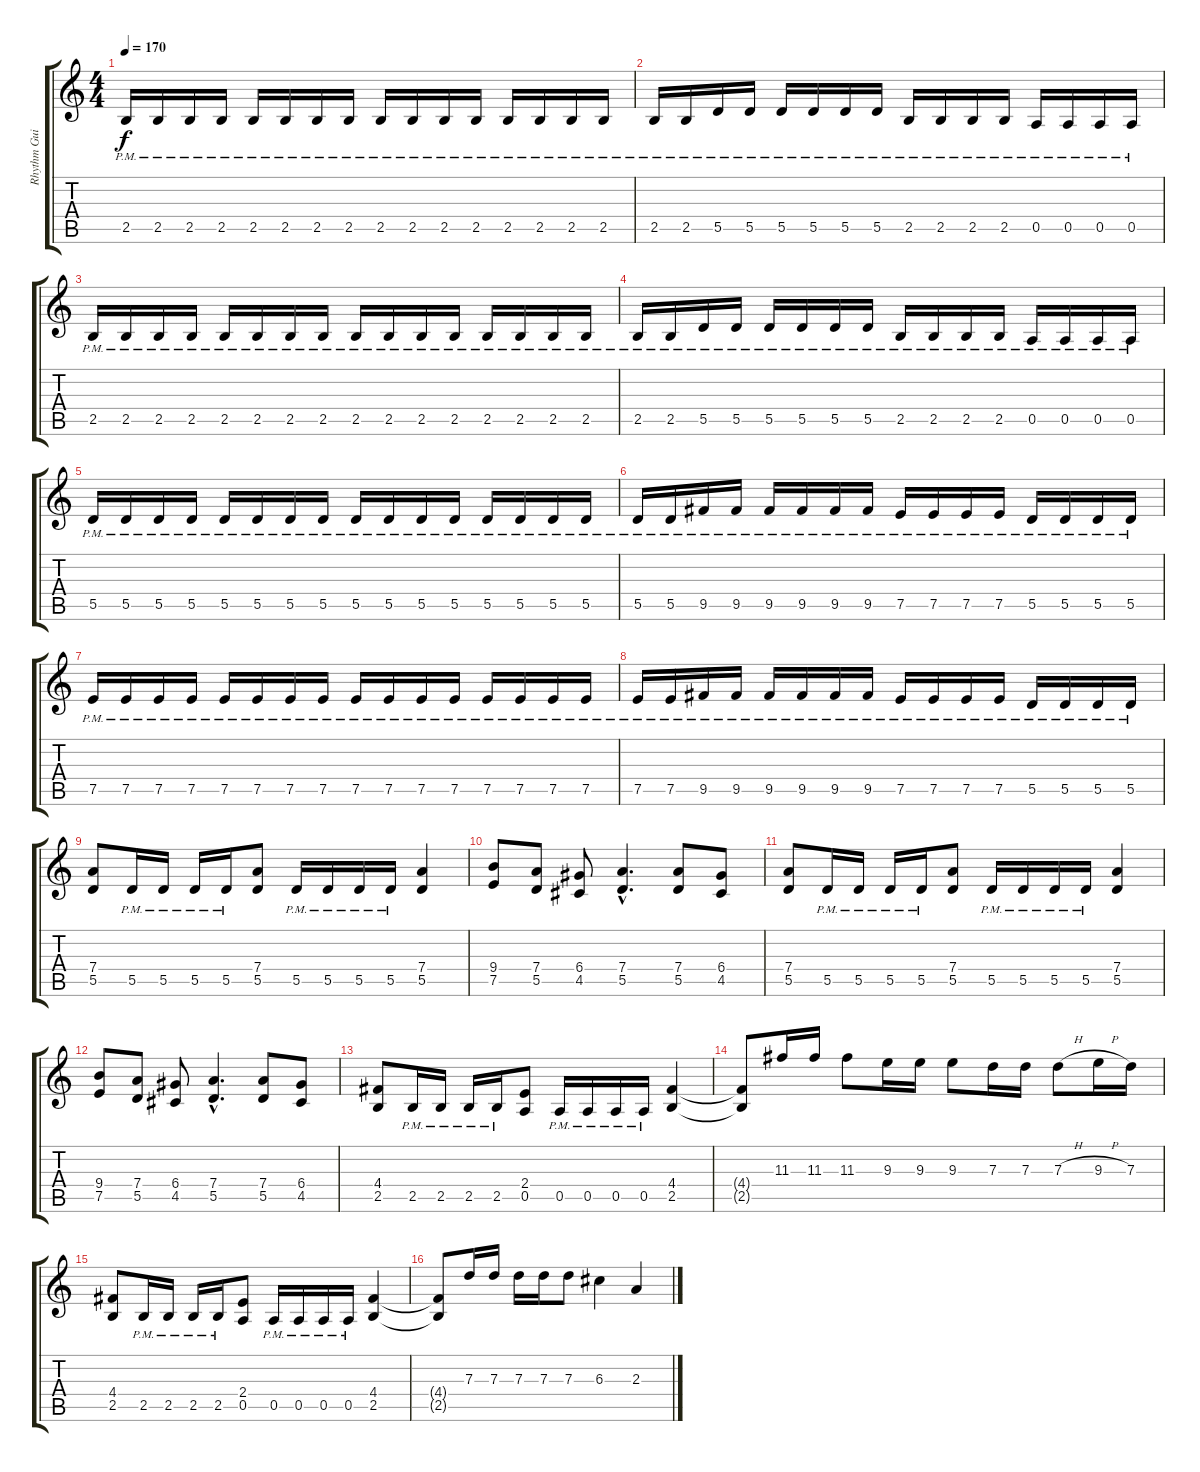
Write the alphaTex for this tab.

\track ("Rhythm Guitar" "Rhythm Gui") {instrument distortionguitar}
\staff {score tabs}
\tuning (E4 B3 G3 D3 A2 E2) {hide}
\ts (4 4)
\tempo 170
\clef g2
\ks c
2.5{pm}.16{dy f} 2.5{pm}.16 2.5{pm}.16 2.5{pm}.16 2.5{pm}.16 2.5{pm}.16 2.5{pm}.16 2.5{pm}.16 2.5{pm}.16 2.5{pm}.16 2.5{pm}.16 2.5{pm}.16 2.5{pm}.16 2.5{pm}.16 2.5{pm}.16 2.5{pm}.16 |
2.5{pm}.16 2.5{pm}.16 5.5{pm}.16 5.5{pm}.16 5.5{pm}.16 5.5{pm}.16 5.5{pm}.16 5.5{pm}.16 2.5{pm}.16 2.5{pm}.16 2.5{pm}.16 2.5{pm}.16 0.5{pm}.16 0.5{pm}.16 0.5{pm}.16 0.5{pm}.16 |
2.5{pm}.16 2.5{pm}.16 2.5{pm}.16 2.5{pm}.16 2.5{pm}.16 2.5{pm}.16 2.5{pm}.16 2.5{pm}.16 2.5{pm}.16 2.5{pm}.16 2.5{pm}.16 2.5{pm}.16 2.5{pm}.16 2.5{pm}.16 2.5{pm}.16 2.5{pm}.16 |
2.5{pm}.16 2.5{pm}.16 5.5{pm}.16 5.5{pm}.16 5.5{pm}.16 5.5{pm}.16 5.5{pm}.16 5.5{pm}.16 2.5{pm}.16 2.5{pm}.16 2.5{pm}.16 2.5{pm}.16 0.5{pm}.16 0.5{pm}.16 0.5{pm}.16 0.5{pm}.16 |
5.5{pm}.16 5.5{pm}.16 5.5{pm}.16 5.5{pm}.16 5.5{pm}.16 5.5{pm}.16 5.5{pm}.16 5.5{pm}.16 5.5{pm}.16 5.5{pm}.16 5.5{pm}.16 5.5{pm}.16 5.5{pm}.16 5.5{pm}.16 5.5{pm}.16 5.5{pm}.16 |
5.5{pm}.16 5.5{pm}.16 9.5{pm}.16 9.5{pm}.16 9.5{pm}.16 9.5{pm}.16 9.5{pm}.16 9.5{pm}.16 7.5{pm}.16 7.5{pm}.16 7.5{pm}.16 7.5{pm}.16 5.5{pm}.16 5.5{pm}.16 5.5{pm}.16 5.5{pm}.16 |
7.5{pm}.16 7.5{pm}.16 7.5{pm}.16 7.5{pm}.16 7.5{pm}.16 7.5{pm}.16 7.5{pm}.16 7.5{pm}.16 7.5{pm}.16 7.5{pm}.16 7.5{pm}.16 7.5{pm}.16 7.5{pm}.16 7.5{pm}.16 7.5{pm}.16 7.5{pm}.16 |
7.5{pm}.16 7.5{pm}.16 9.5{pm}.16 9.5{pm}.16 9.5{pm}.16 9.5{pm}.16 9.5{pm}.16 9.5{pm}.16 7.5{pm}.16 7.5{pm}.16 7.5{pm}.16 7.5{pm}.16 5.5{pm}.16 5.5{pm}.16 5.5{pm}.16 5.5{pm}.16 |
(7.4 5.5).8 5.5{pm}.16 5.5{pm}.16 5.5{pm}.16 5.5{pm}.16 (7.4 5.5).8 5.5{pm}.16 5.5{pm}.16 5.5{pm}.16 5.5{pm}.16 (7.4 5.5).4 |
(9.4 7.5).8 (7.4 5.5).8 (6.4 4.5).8 (7.4{hac} 5.5{hac}).4{d} (7.4 5.5).8 (6.4 4.5).8 |
(7.4 5.5).8 5.5{pm}.16 5.5{pm}.16 5.5{pm}.16 5.5{pm}.16 (7.4 5.5).8 5.5{pm}.16 5.5{pm}.16 5.5{pm}.16 5.5{pm}.16 (7.4 5.5).4 |
(9.4 7.5).8 (7.4 5.5).8 (6.4 4.5).8 (7.4{hac} 5.5{hac}).4{d} (7.4 5.5).8 (6.4 4.5).8 |
(4.4 2.5).8 2.5{pm}.16 2.5{pm}.16 2.5{pm}.16 2.5{pm}.16 (2.4 0.5).8 0.5{pm}.16 0.5{pm}.16 0.5{pm}.16 0.5{pm}.16 (4.4 2.5).4 |
(4.4{t} 2.5{t}).8 11.3.16 11.3.16 11.3.8 9.3.16 9.3.16 9.3.8 7.3.16 7.3.16 7.3{h}.8 9.3{h}.16 7.3.16 |
(4.4 2.5).8 2.5{pm}.16 2.5{pm}.16 2.5{pm}.16 2.5{pm}.16 (2.4 0.5).8 0.5{pm}.16 0.5{pm}.16 0.5{pm}.16 0.5{pm}.16 (4.4 2.5).4 |
(4.4{t} 2.5{t}).8 7.3.16 7.3.16 7.3.16 7.3.16 7.3.8 6.3.4 2.3.4
